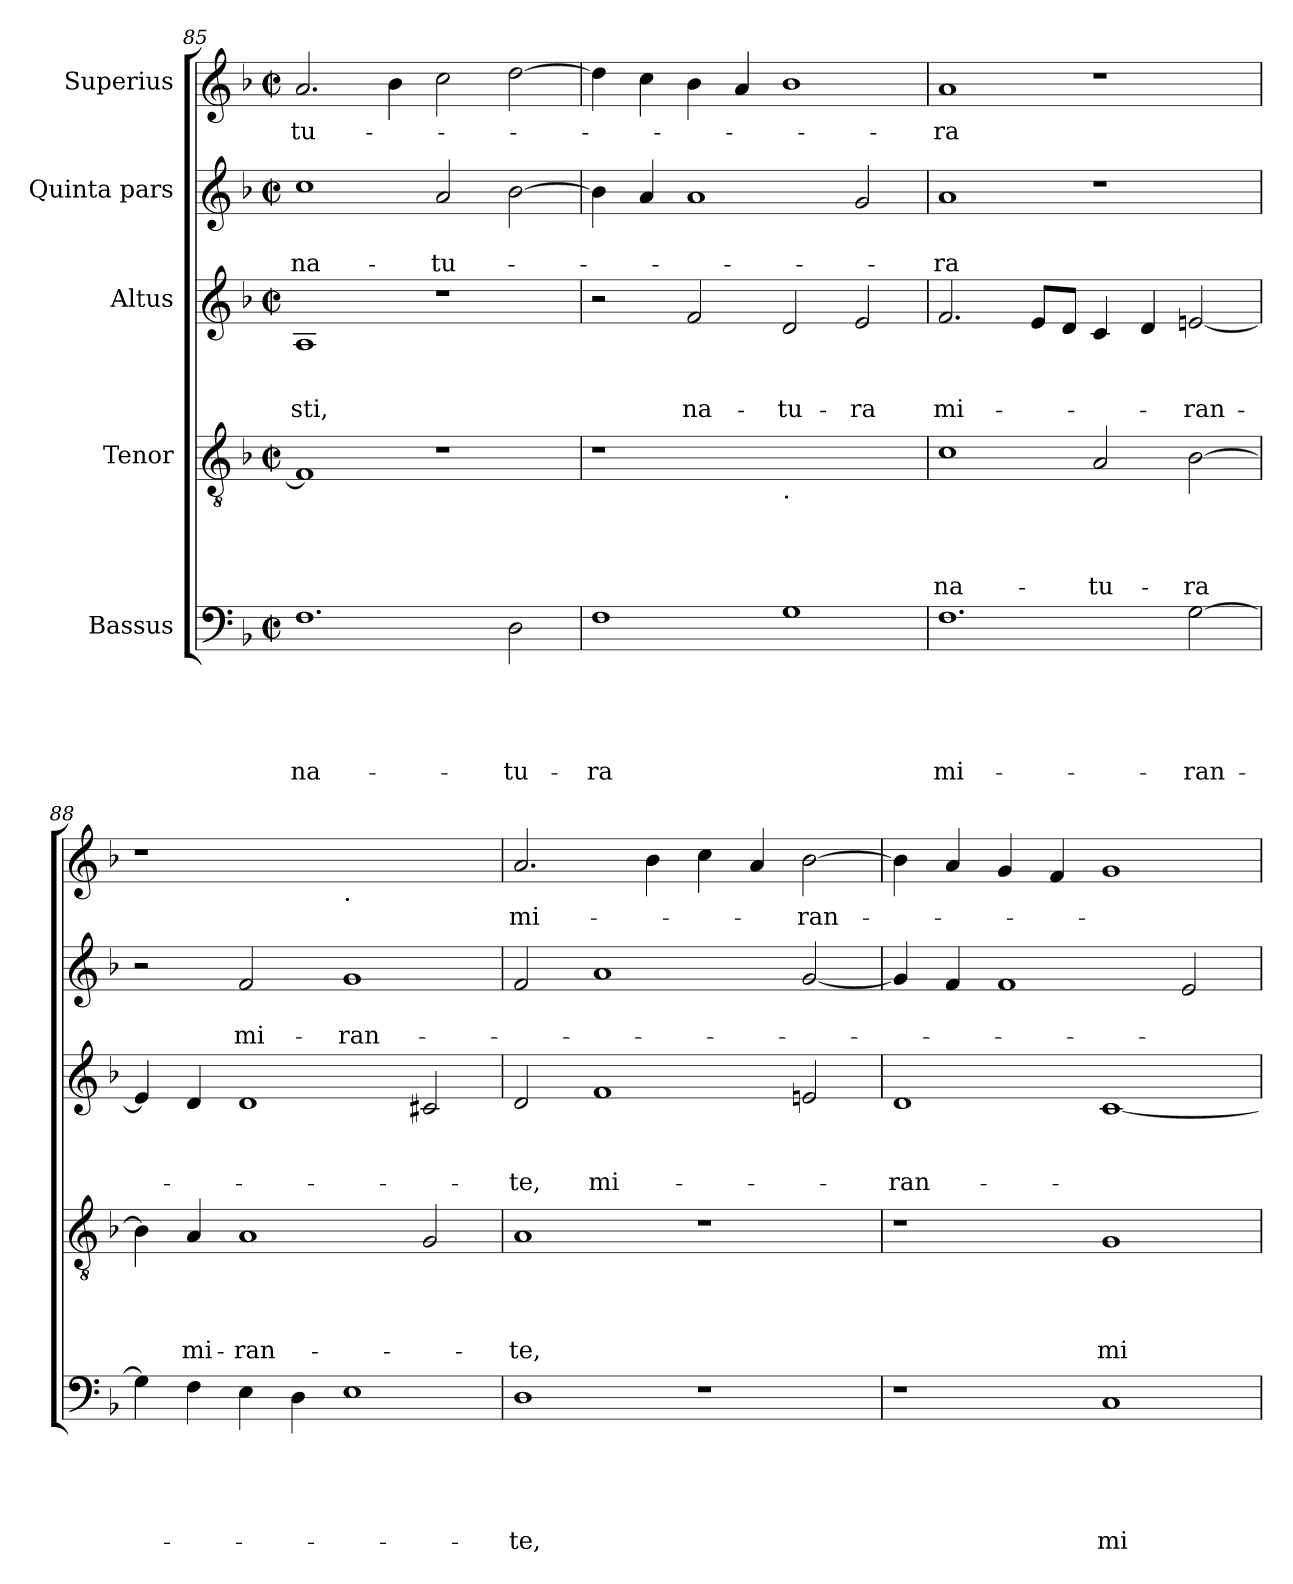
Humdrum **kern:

**kern	**text	**text	**text	**text	**text	**kern	**text	**text	**text	**text	**kern	**text	**text	**text	**kern	**text	**text	**kern	**text
*part5	*part5	*part5	*part5	*part5	*part5	*part4	*part4	*part4	*part4	*part4	*part3	*part3	*part3	*part3	*part2	*part2	*part2	*part1	*part1
*staff5	*staff5	*staff5	*staff5	*staff5	*staff5	*staff4	*staff4	*staff4	*staff4	*staff4	*staff3	*staff3	*staff3	*staff3	*staff2	*staff2	*staff2	*staff1	*staff1
*I"Bassus	*	*	*	*	*	*I"Tenor	*	*	*	*	*I"Altus	*	*	*	*I"Quinta pars	*	*	*I"Superius	*
!!LO:PB:g=z
*clefF4	*	*	*	*	*	*clefGv2	*	*	*	*	*clefG2	*	*	*	*clefG2	*	*	*clefG2	*
*k[b-]	*	*	*	*	*	*k[b-]	*	*	*	*	*k[b-]	*	*	*	*k[b-]	*	*	*k[b-]	*
*F:	*	*	*	*	*	*F:	*	*	*	*	*F:	*	*	*	*F:	*	*	*F:	*
*M2/2	*	*	*	*	*	*M2/2	*	*	*	*	*M2/2	*	*	*	*M2/2	*	*	*M2/2	*
*met(c|)	*	*	*	*	*	*met(c|)	*	*	*	*	*met(c|)	*	*	*	*met(c|)	*	*	*met(c|)	*
=85	=85	=85	=85	=85	=85	=85	=85	=85	=85	=85	=85	=85	=85	=85	=85	=85	=85	=85	=85
!	!	!	!	!	!LO:LY:b	!	!	!	!	!	!	!	!	!LO:LY:b	!	!	!LO:LY:b	!	!LO:LY:b
1.F	.	.	.	.	na-	1F]	.	.	.	.	1A	.	.	-sti,	1cc	.	na-	2.a/	-tu-
.	.	.	.	.	.	.	.	.	.	.	.	.	.	.	.	.	.	4b-\	.
!	!	!	!	!	!	!	!	!	!	!	!	!	!	!	!	!	!LO:LY:b	!	!
.	.	.	.	.	.	1r	.	.	.	.	1r	.	.	.	2a/	.	-tu-	2cc\	.
!	!	!	!	!	!LO:LY:b	!	!	!	!	!	!	!	!	!	!	!	!	!	!
2D\	.	.	.	.	-tu-	.	.	.	.	.	.	.	.	.	[>2b-\	.	.	[>2dd\	.
=86	=86	=86	=86	=86	=86	=86	=86	=86	=86	=86	=86	=86	=86	=86	=86	=86	=86	=86	=86
!	!	!	!	!	!LO:LY:b	!	!	!	!	!	!	!	!	!	!	!	!	!	!
1F	.	.	.	.	-ra	1r	.	.	.	.	2r	.	.	.	4b-\]	.	.	4dd\]	.
.	.	.	.	.	.	.	.	.	.	.	.	.	.	.	4a/	.	.	4cc\	.
!	!	!	!	!	!	!	!	!	!	!	!	!	!	!LO:LY:b	!	!	!	!	!
.	.	.	.	.	.	.	.	.	.	.	2f/	.	.	na-	1a	.	.	4b-\	.
.	.	.	.	.	.	.	.	.	.	.	.	.	.	.	.	.	.	4a/	.
!	!	!	!	!	!	!LO:TX:b:t=.	!	!	!	!	!	!	!	!	!	!	!	!	!
!	!	!	!	!	!	!	!	!	!	!	!	!	!	!LO:LY:b	!	!	!	!	!
1G	.	.	.	.	.	1ryy	.	.	.	.	2d/	.	.	-tu-	.	.	.	1b-	.
!	!	!	!	!	!	!	!	!	!	!	!	!	!	!LO:LY:b	!	!	!	!	!
.	.	.	.	.	.	.	.	.	.	.	2e/	.	.	-ra	2g/	.	.	.	.
=87	=87	=87	=87	=87	=87	=87	=87	=87	=87	=87	=87	=87	=87	=87	=87	=87	=87	=87	=87
!	!	!	!	!	!LO:LY:b	!	!	!	!	!LO:LY:b	!	!	!	!LO:LY:b	!	!	!LO:LY:b	!	!LO:LY:b
1.F	.	.	.	.	mi-	1c	.	.	.	na-	2.f/	.	.	mi-	1a	.	-ra	1a	-ra
.	.	.	.	.	.	.	.	.	.	.	8e/L	.	.	.	.	.	.	.	.
.	.	.	.	.	.	.	.	.	.	.	8d/J	.	.	.	.	.	.	.	.
!	!	!	!	!	!	!	!	!	!	!LO:LY:b	!	!	!	!	!	!	!	!	!
.	.	.	.	.	.	2A/	.	.	.	-tu-	4c/	.	.	.	1r	.	.	1r	.
.	.	.	.	.	.	.	.	.	.	.	4d/	.	.	.	.	.	.	.	.
!	!	!	!	!	!LO:LY:b	!	!	!	!	!LO:LY:b	!	!	!	!LO:LY:b	!	!	!	!	!
[>2G\	.	.	.	.	-ran-	[>2B-\	.	.	.	-ra	[<2en/	.	.	-ran-	.	.	.	.	.
=88	=88	=88	=88	=88	=88	=88	=88	=88	=88	=88	=88	=88	=88	=88	=88	=88	=88	=88	=88
4G\]	.	.	.	.	.	4B-\]	.	.	.	.	4e/]	.	.	.	2r	.	.	1r	.
!	!	!	!	!	!	!	!	!	!	!LO:LY:b	!	!	!	!	!	!	!	!	!
4F\	.	.	.	.	.	4A/	.	.	.	mi-	4d/	.	.	.	.	.	.	.	.
!	!	!	!	!	!	!	!	!	!	!LO:LY:b	!	!	!	!	!	!	!LO:LY:b	!	!
4E\	.	.	.	.	.	1A	.	.	.	-ran-	1d	.	.	.	2f/	.	mi-	.	.
4D\	.	.	.	.	.	.	.	.	.	.	.	.	.	.	.	.	.	.	.
!	!	!	!	!	!	!	!	!	!	!	!	!	!	!	!	!	!	!LO:TX:b:t=.	!
!	!	!	!	!	!	!	!	!	!	!	!	!	!	!	!	!	!LO:LY:b	!	!
1E	.	.	.	.	.	.	.	.	.	.	.	.	.	.	1g	.	-ran-	1ryy	.
.	.	.	.	.	.	2G/	.	.	.	.	2c#X/	.	.	.	.	.	.	.	.
=89	=89	=89	=89	=89	=89	=89	=89	=89	=89	=89	=89	=89	=89	=89	=89	=89	=89	=89	=89
!	!	!	!	!	!LO:LY:b	!	!	!	!	!LO:LY:b	!	!	!	!LO:LY:b	!	!	!	!	!LO:LY:b
1D	.	.	.	.	-te,	1A	.	.	.	-te,	2d/	.	.	-te,	2f/	.	.	2.a/	mi-
!	!	!	!	!	!	!	!	!	!	!	!	!	!	!LO:LY:b	!	!	!	!	!
.	.	.	.	.	.	.	.	.	.	.	1f	.	.	mi-	1a	.	.	.	.
.	.	.	.	.	.	.	.	.	.	.	.	.	.	.	.	.	.	4b-\	.
1r	.	.	.	.	.	1r	.	.	.	.	.	.	.	.	.	.	.	4cc\	.
.	.	.	.	.	.	.	.	.	.	.	.	.	.	.	.	.	.	4a/	.
!	!	!	!	!	!	!	!	!	!	!	!	!	!	!	!	!	!	!	!LO:LY:b
.	.	.	.	.	.	.	.	.	.	.	2en/	.	.	.	[<2g/	.	.	[<2b-\	-ran-
!!LO:LB:g=z
=90	=90	=90	=90	=90	=90	=90	=90	=90	=90	=90	=90	=90	=90	=90	=90	=90	=90	=90	=90
!	!	!	!	!	!	!	!	!	!	!	!	!	!	!LO:LY:b	!	!	!	!	!
1r	.	.	.	.	.	1r	.	.	.	.	1d	.	.	-ran-	4g/]	.	.	4b-\]	.
.	.	.	.	.	.	.	.	.	.	.	.	.	.	.	4f/	.	.	4a/	.
.	.	.	.	.	.	.	.	.	.	.	.	.	.	.	1f	.	.	4g/	.
.	.	.	.	.	.	.	.	.	.	.	.	.	.	.	.	.	.	4f/	.
!	!	!	!	!	!LO:LY:b	!	!	!	!	!LO:LY:b	!	!	!	!	!	!	!	!	!
1C	.	.	.	.	mi-	1G	.	.	.	mi-	[<1c	.	.	.	.	.	.	1g	.
.	.	.	.	.	.	.	.	.	.	.	.	.	.	.	2e/	.	.	.	.
=	=	=	=	=	=	=	=	=	=	=	=	=	=	=	=	=	=	=	=
*-	*-	*-	*-	*-	*-	*-	*-	*-	*-	*-	*-	*-	*-	*-	*-	*-	*-	*-	*-
